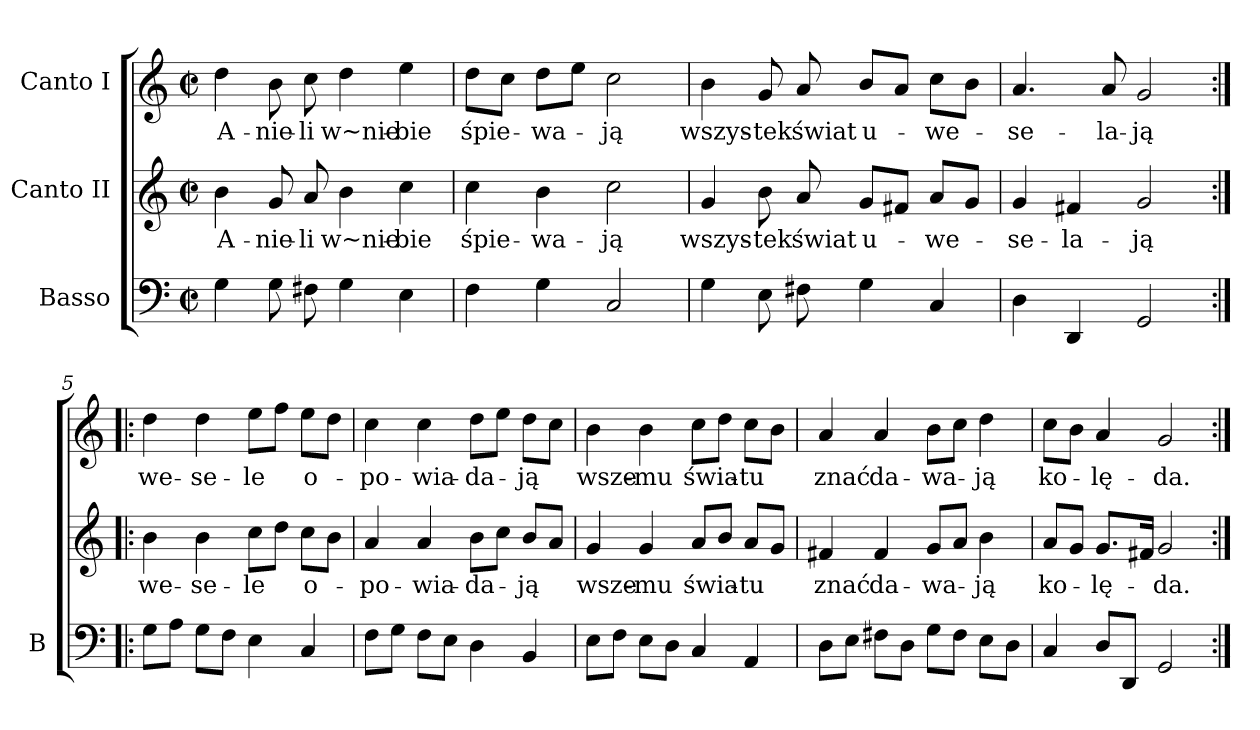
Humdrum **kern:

**kern	**kern	**text	**kern	**text
*part3	*part2	*part2	*part1	*part1
*staff3	*staff2	*staff2	*staff1	*staff1
*I"Basso	*I"Canto II	*	*I"Canto I	*
*I'B	*	*	*	*
*clefF4	*clefG2	*	*clefG2	*
*k[]	*k[]	*	*k[]	*
*M2/2	*M2/2	*	*M2/2	*
*met(c|)	*met(c|)	*	*met(c|)	*
=1	=1	=1	=1	=1
4G\	4b\	A-	4dd\	A-
8G\	8g/	-nie-	8b\	-nie-
8F#X\	8a/	-li	8cc\	-li
4G\	4b\	w~nie-	4dd\	w~nie-
4E\	4cc\	-bie	4ee\	-bie
=2	=2	=2	=2	=2
4F\	4cc\	śpie-	8dd\L	śpie-
.	.	.	8cc\J	.
4G\	4b\	-wa-	8dd\L	-wa-
.	.	.	8ee\J	.
2C/	2cc\	-ją	2cc\	-ją
=3	=3	=3	=3	=3
4G\	4g/	wszys-	4b\	wszys-
8E\	8b\	-tek	8g/	-tek
8F#X\	8a/	świat	8a/	świat
4G\	8g/L	u-	8b/L	u-
.	8f#X/J	.	8a/J	.
4C/	8a/L	-we-	8cc\L	-we-
.	8g/J	.	8b\J	.
=4	=4	=4	=4	=4
4D\	4g/	-se-	4.a/	-se-
4DD/	4f#X/	-la-	.	.
.	.	.	8a/	-la-
2GG/	2g/	-ją	2g/	-ją
=5:|!|:	=5:|!|:	=5:|!|:	=5:|!|:	=5:|!|:
8G\L	4b\	we-	4dd\	we-
8A\J	.	.	.	.
8G\L	4b\	-se-	4dd\	-se-
8F\J	.	.	.	.
4E\	8cc\L	-le	8ee\L	-le
.	8dd\J	.	8ff\J	.
4C/	8cc\L	o-	8ee\L	o-
.	8b\J	.	8dd\J	.
=6	=6	=6	=6	=6
8F\L	4a/	-po-	4cc\	-po-
8G\J	.	.	.	.
8F\L	4a/	-wia-	4cc\	-wia-
8E\J	.	.	.	.
4D\	8b\L	-da-	8dd\L	-da-
.	8cc\J	.	8ee\J	.
4BB/	8b/L	-ją	8dd\L	-ją
.	8a/J	.	8cc\J	.
=7	=7	=7	=7	=7
8E\L	4g/	wsze-	4b\	wsze-
8F\J	.	.	.	.
8E\L	4g/	-mu	4b\	-mu
8D\J	.	.	.	.
4C/	8a/L	świa-	8cc\L	świa-
.	8b/J	.	8dd\J	.
4AA/	8a/L	-tu	8cc\L	-tu
.	8g/J	.	8b\J	.
=8	=8	=8	=8	=8
8D\L	4f#X/	znać	4a/	znać
8E\J	.	.	.	.
8F#X\L	4f#/	da-	4a/	da-
8D\J	.	.	.	.
8G\L	8g/L	-wa-	8b\L	-wa-
8F#\J	8a/J	.	8cc\J	.
8E\L	4b\	-ją	4dd\	-ją
8D\J	.	.	.	.
=9	=9	=9	=9	=9
4C/	8a/L	ko-	8cc\L	ko-
.	8g/J	.	8b\J	.
8D/L	8.g/L	-lę-	4a/	-lę-
8DD/J	.	.	.	.
.	16f#X/Jk	.	.	.
2GG/	2g/	-da.	2g/	-da.
=:|!	=:|!	=:|!	=:|!	=:|!
*-	*-	*-	*-	*-
